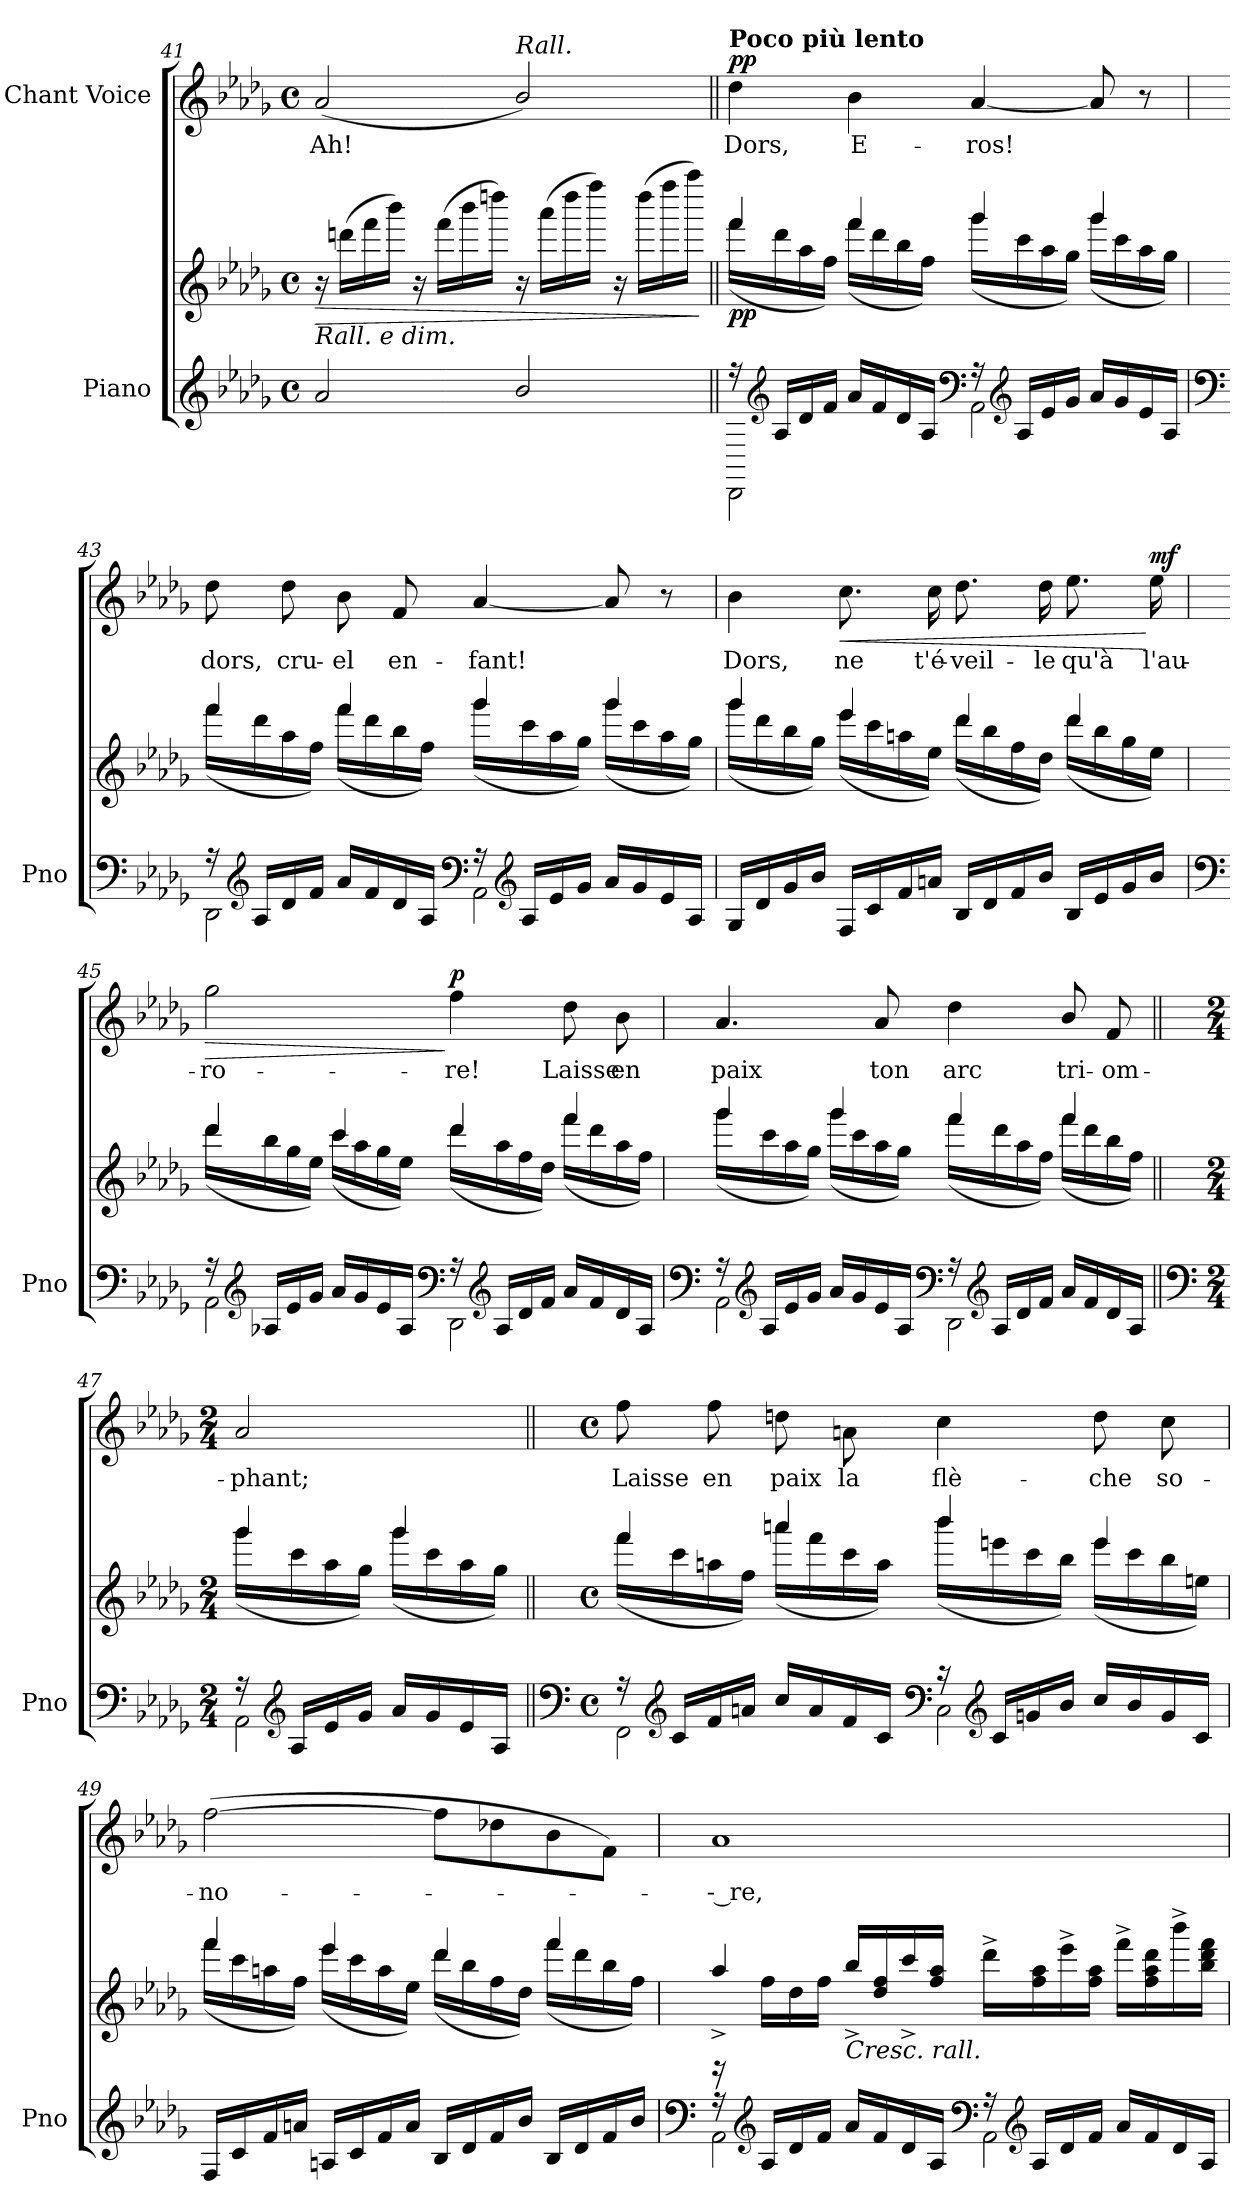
**kern	**kern	**dynam	**kern	**text	**dynam
*part2	*part2	*part2	*part1	*part1	*part1
*staff3	*staff2	*staff2/3	*staff1	*staff1	*staff1
*I"Piano	*	*	*I"Chant Voice	*	*
*I'Pno	*	*	*	*	*
*clefG2	*clefG2	*	*clefG2	*	*
*k[b-e-a-d-g-]	*k[b-e-a-d-g-]	*	*k[b-e-a-d-g-]	*	*
*M4/4	*M4/4	*	*M4/4	*	*
*met(c)	*met(c)	*	*met(c)	*	*
=41	=41	=41	=41	=41	=41
!	!LO:TX:b:i:t=Rall.  e  dim.	!	!	!	!
!	!	!LO:HP:b	!	!LO:LY:b	!
2a-/	16r	>	(<2a-/	Ah!	.
.	(>16dddn\LL	.	.	.	.
.	16fff\	.	.	.	.
.	16bbb-\JJ)	.	.	.	.
.	16r	.	.	.	.
.	(>16fff\LL	.	.	.	.
.	16bbb-\	.	.	.	.
.	16ddddn\JJ)	.	.	.	.
*	*	*	*MM90	*	*
!	!	!	!LO:TX:a:i:t=Rall.	!	!
2b-/	16r	.	2b-/)	.	.
.	(>16aaa-\LL	.	.	.	.
.	16dddd\	.	.	.	.
.	16ffff\JJ)	.	.	.	.
.	16r	.	.	.	.
.	(>16dddd\LL	.	.	.	.
.	16ffff\	.	.	.	.
.	16aaaa-\JJ)	.	.	.	.
.	.	]	.	.	.
!!LO:LB:g=z
=42||	=42||	=42||	=42||	=42||	=42||
*^	*^	*	*	*	*
!	!	!	!	!	!LO:TX:a:B:t=Poco più lento	!	!
!	!	!	!	!LO:DY:b	!	!LO:LY:b	!LO:DY:a
16r	2DD-\	4fff/	(>16fff\LL	pp	4dd-\	Dors,	pp
*clefG2	*	*	*	*	*	*	*
16A-/LL	.	.	16ddd-\	.	.	.	.
16d-/	.	.	16aa-\	.	.	.	.
16f/JJ	.	.	16ff\JJ)	.	.	.	.
!	!	!	!	!	!	!LO:LY:b	!
16a-/LL	.	4fff/	(>16fff\LL	.	4b-\	E-	.
16f/	.	.	16ddd-\	.	.	.	.
16d-/	.	.	16bb-\	.	.	.	.
16A-/JJ	.	.	16ff\JJ)	.	.	.	.
*clefF4	*	*	*	*	*	*	*
!	!	!	!	!	!	!LO:LY:b	!
16r	2AA-\	4ggg-/	(>16ggg-\LL	.	[4a-/	-ros!	.
*clefG2	*	*	*	*	*	*	*
16A-/LL	.	.	16ccc\	.	.	.	.
16e-/	.	.	16aa-\	.	.	.	.
16g-/JJ	.	.	16gg-\JJ)	.	.	.	.
16a-/LL	.	4ggg-/	(>16ggg-\LL	.	8a-/]	.	.
16g-/	.	.	16ccc\	.	.	.	.
16e-/	.	.	16aa-\	.	8r	.	.
16A-/JJ	.	.	16gg-\JJ)	.	.	.	.
=43	=43	=43	=43	=43	=43	=43	=43
*clefF4	*	*	*	*	*	*	*
!	!	!	!	!	!	!LO:LY:b	!
16r	2DD-\	4fff/	(>16fff\LL	.	8dd-\	dors,	.
*clefG2	*	*	*	*	*	*	*
16A-/LL	.	.	16ddd-\	.	.	.	.
!	!	!	!	!	!	!LO:LY:b	!
16d-/	.	.	16aa-\	.	8dd-\	cru-	.
16f/JJ	.	.	16ff\JJ)	.	.	.	.
!	!	!	!	!	!	!LO:LY:b	!
16a-/LL	.	4fff/	(>16fff\LL	.	8b-\	-el	.
16f/	.	.	16ddd-\	.	.	.	.
!	!	!	!	!	!	!LO:LY:b	!
16d-/	.	.	16bb-\	.	8f/	en-	.
16A-/JJ	.	.	16ff\JJ)	.	.	.	.
*clefF4	*	*	*	*	*	*	*
!	!	!	!	!	!	!LO:LY:b	!
16r	2AA-\	4ggg-/	(>16ggg-\LL	.	[4a-/	-fant!	.
*clefG2	*	*	*	*	*	*	*
16A-/LL	.	.	16ccc\	.	.	.	.
16e-/	.	.	16aa-\	.	.	.	.
16g-/JJ	.	.	16gg-\JJ)	.	.	.	.
16a-/LL	.	4ggg-/	(>16ggg-\LL	.	8a-/]	.	.
16g-/	.	.	16ccc\	.	.	.	.
16e-/	.	.	16aa-\	.	8r	.	.
16A-/JJ	.	.	16gg-\JJ)	.	.	.	.
*v	*v	*	*	*	*	*	*
!!LO:LB:g=z
=44	=44	=44	=44	=44	=44	=44
!	!	!	!	!	!LO:LY:b	!
16G-/LL	4ggg-/	(>16ggg-\LL	.	4b-\	Dors,	.
16d-/	.	16ddd-\	.	.	.	.
16g-/	.	16bb-\	.	.	.	.
16b-/JJ	.	16gg-\JJ)	.	.	.	.
!	!	!	!	!	!LO:LY:b	!LO:HP:b
16F/LL	4eee-/	(>16eee-\LL	.	8.cc\	ne	<
16c/	.	16ccc\	.	.	.	.
16f/	.	16aan\	.	.	.	.
!	!	!	!	!	!LO:LY:b	!
16an/JJ	.	16ee-\JJ)	.	16cc\	t'é-	.
!	!	!	!	!	!LO:LY:b	!
16B-/LL	4ddd-/	(>16ddd-\LL	.	8.dd-\	-veil-	.
16d-/	.	16bb-\	.	.	.	.
16f/	.	16ff\	.	.	.	.
!	!	!	!	!	!LO:LY:b	!
16b-/JJ	.	16dd-\JJ)	.	16dd-\	-le	.
!	!	!	!	!	!LO:LY:b	!
16B-/LL	4ddd-/	(>16ddd-\LL	.	8.ee-\	qu'à	.
16e-/	.	16bb-\	.	.	.	.
16g-/	.	16gg-\	.	.	.	.
!	!	!	!	!	!LO:LY:b	!LO:DY:n=1:a
16b-/JJ	.	16ee-\JJ)	.	16ee-\	l'au-	[ mf
=45	=45	=45	=45	=45	=45	=45
*clefF4	*	*	*	*	*	*
*^	*	*	*	*	*	*
!	!	!	!	!	!	!LO:LY:b	!LO:HP:b
16r	2AA-\	4ddd-/	(>16ddd-\LL	.	2gg-\	-ro-	>
*clefG2	*	*	*	*	*	*	*
16A-X/LL	.	.	16bb-\	.	.	.	.
16e-/	.	.	16gg-\	.	.	.	.
16g-/JJ	.	.	16ee-\JJ)	.	.	.	.
16a-/LL	.	4ccc/	(>16ccc\LL	.	.	.	.
16g-/	.	.	16aa-\	.	.	.	.
16e-/	.	.	16gg-\	.	.	.	.
16A-/JJ	.	.	16ee-\JJ)	.	.	.	.
*clefF4	*	*	*	*	*	*	*
!	!	!	!	!	!	!LO:LY:b	!LO:DY:n=1:a
16r	2DD-\	4ddd-/	(>16ddd-\LL	.	4ff\	-re!	] p
*clefG2	*	*	*	*	*	*	*
16A-/LL	.	.	16aa-\	.	.	.	.
16d-/	.	.	16ff\	.	.	.	.
16f/JJ	.	.	16dd-\JJ)	.	.	.	.
!	!	!	!	!	!	!LO:LY:b	!
16a-/LL	.	4fff/	(>16fff\LL	.	8dd-\	Laisse	.
16f/	.	.	16ddd-\	.	.	.	.
!	!	!	!	!	!	!LO:LY:b	!
16d-/	.	.	16aa-\	.	8b-\	en	.
16A-/JJ	.	.	16ff\JJ)	.	.	.	.
!!LO:LB:g=z
=46	=46	=46	=46	=46	=46	=46	=46
*clefF4	*	*	*	*	*	*	*
!	!	!	!	!	!	!LO:LY:b	!
16r	2AA-\	4ggg-/	(>16ggg-\LL	.	4.a-/	paix	.
*clefG2	*	*	*	*	*	*	*
16A-/LL	.	.	16ccc\	.	.	.	.
16e-/	.	.	16aa-\	.	.	.	.
16g-/JJ	.	.	16gg-\JJ)	.	.	.	.
16a-/LL	.	4ggg-/	(>16ggg-\LL	.	.	.	.
16g-/	.	.	16ccc\	.	.	.	.
!	!	!	!	!	!	!LO:LY:b	!
16e-/	.	.	16aa-\	.	8a-/	ton	.
16A-/JJ	.	.	16gg-\JJ)	.	.	.	.
*clefF4	*	*	*	*	*	*	*
!	!	!	!	!	!	!LO:LY:b	!
16r	2DD-\	4fff/	(>16fff\LL	.	4dd-\	arc	.
*clefG2	*	*	*	*	*	*	*
16A-/LL	.	.	16ddd-\	.	.	.	.
16d-/	.	.	16aa-\	.	.	.	.
16f/JJ	.	.	16ff\JJ)	.	.	.	.
!	!	!	!	!	!	!LO:LY:b	!
16a-/LL	.	4fff/	(>16fff\LL	.	8b-/	tri-	.
16f/	.	.	16ddd-\	.	.	.	.
!	!	!	!	!	!	!LO:LY:b	!
16d-/	.	.	16bb-\	.	8f/	-om-	.
16A-/JJ	.	.	16ff\JJ)	.	.	.	.
=47||	=47||	=47||	=47||	=47||	=47||	=47||	=47||
*clefF4	*	*	*	*	*	*	*
*M2/4	*	*M2/4	*	*	*M2/4	*	*
!	!	!	!	!	!	!LO:LY:b	!
16r	2AA-\	4ggg-/	(>16ggg-\LL	.	2a-/	-phant;	.
*clefG2	*	*	*	*	*	*	*
16A-/LL	.	.	16ccc\	.	.	.	.
16e-/	.	.	16aa-\	.	.	.	.
16g-/JJ	.	.	16gg-\JJ)	.	.	.	.
16a-/LL	.	4ggg-/	(>16ggg-\LL	.	.	.	.
16g-/	.	.	16ccc\	.	.	.	.
16e-/	.	.	16aa-\	.	.	.	.
16A-/JJ	.	.	16gg-\JJ)	.	.	.	.
!!LO:PB:g=z
=48||	=48||	=48||	=48||	=48||	=48||	=48||	=48||
*clefF4	*	*	*	*	*	*	*
*M4/4	*	*M4/4	*	*	*M4/4	*	*
*met(c)	*	*met(c)	*	*	*met(c)	*	*
!	!	!	!	!	!	!LO:LY:b	!LO:DY:a
!	!	!	!	!	!	!	!LO:DY:n=1:a
16r	2FF\	4fff/	(>16fff\LL	.	8ff\	Laisse	other-dynamics f
*clefG2	*	*	*	*	*	*	*
16c/LL	.	.	16ccc\	.	.	.	.
!	!	!	!	!	!	!LO:LY:b	!
16f/	.	.	16aan\	.	8ff\	en	.
16an/JJ	.	.	16ff\JJ)	.	.	.	.
!	!	!	!	!	!	!LO:LY:b	!
16cc/LL	.	4aaan/	(>16aaa\LL	.	8ddn\	paix	.
16a/	.	.	16fff\	.	.	.	.
!	!	!	!	!	!	!LO:LY:b	!
16f/	.	.	16ccc\	.	8an\	la	.
16c/JJ	.	.	16aa\JJ)	.	.	.	.
*clefF4	*	*	*	*	*	*	*
!	!	!	!	!	!	!LO:LY:b	!
16r	2C\	4bbb-/	(>16bbb-\LL	.	4cc\	flè-	.
*clefG2	*	*	*	*	*	*	*
16c/LL	.	.	16eeen\	.	.	.	.
16gn/	.	.	16ccc\	.	.	.	.
16b-/JJ	.	.	16bb-\JJ)	.	.	.	.
!	!	!	!	!	!	!LO:LY:b	!
16cc/LL	.	4eee/	(>16eee\LL	.	8dd\	-che	.
16b-/	.	.	16ccc\	.	.	.	.
!	!	!	!	!	!	!LO:LY:b	!
16g/	.	.	16bb-\	.	8cc\	so-	.
16c/JJ	.	.	16een\JJ)	.	.	.	.
*v	*v	*	*	*	*	*	*
=49	=49	=49	=49	=49	=49	=49
!	!	!	!	!	!LO:LY:b	!
16F/LL	4fff/	(>16fff\LL	.	(>[2ff\	-no-	.
16c/	.	16ccc\	.	.	.	.
16f/	.	16aan\	.	.	.	.
16an/JJ	.	16ff\JJ)	.	.	.	.
16An/LL	4eee-/	(>16eee-\LL	.	.	.	.
16c/	.	16ccc\	.	.	.	.
16f/	.	16aa\	.	.	.	.
16a/JJ	.	16ee-\JJ)	.	.	.	.
16B-/LL	4ddd-/	(>16ddd-\LL	.	8ff\L]	.	.
16d-/	.	16bb-\	.	.	.	.
16f/	.	16ff\	.	8dd-X\	.	.
16b-/JJ	.	16dd-\JJ)	.	.	.	.
16B-/LL	4fff/	(>16fff\LL	.	8b-\	.	.
16d-/	.	16ddd-\	.	.	.	.
16f/	.	16bb-\	.	8f\J)	.	.
16b-/JJ	.	16ff\JJ)	.	.	.	.
!!LO:LB:g=z
=50	=50	=50	=50	=50	=50	=50
*clefF4	*	*	*	*	*	*
*^	*	*	*	*	*	*
!	!	!	!	!	!	!LO:LY:b	!
16r	2AA-\	16rD	4aa-^/	.	1a-	-- re,	.
*clefG2	*	*	*	*	*	*	*
16A-/LL	.	16ff\LL	.	.	.	.	.
16d-/	.	16dd-\	.	.	.	.	.
16f/JJ	.	16ff\JJ	.	.	.	.	.
!	!	!LO:TX:b:i:t=Cresc.    rall.	!	!	!	!	!
16a-/LL	.	16bb-^/LL	2.ryy	.	.	.	.
16f/	.	16dd-/ 16ff/	.	.	.	.	.
16d-/	.	16ccc^/	.	.	.	.	.
16A-/JJ	.	16ff/ 16aa-/JJ	.	.	.	.	.
*clefF4	*	*	*	*	*	*	*
16r	2AA-\	16ddd-^\LL	.	.	.	.	.
*clefG2	*	*	*	*	*	*	*
16A-/LL	.	16ff\ 16aa-\	.	.	.	.	.
16d-/	.	16eee-^\	.	.	.	.	.
16f/JJ	.	16ff\ 16aa-\JJ	.	.	.	.	.
16a-/LL	.	16fff^\LL	.	.	.	.	.
16f/	.	16ff\ 16aa-\ 16ddd-\	.	.	.	.	.
16d-/	.	16bbb-^\	.	.	.	.	.
16A-/JJ	.	16bb-\ 16ddd-\ 16fff\JJ	.	.	.	.	.
*v	*v	*	*	*	*	*	*
*	*v	*v	*	*	*	*
=	=	=	=	=	=
*-	*-	*-	*-	*-	*-
